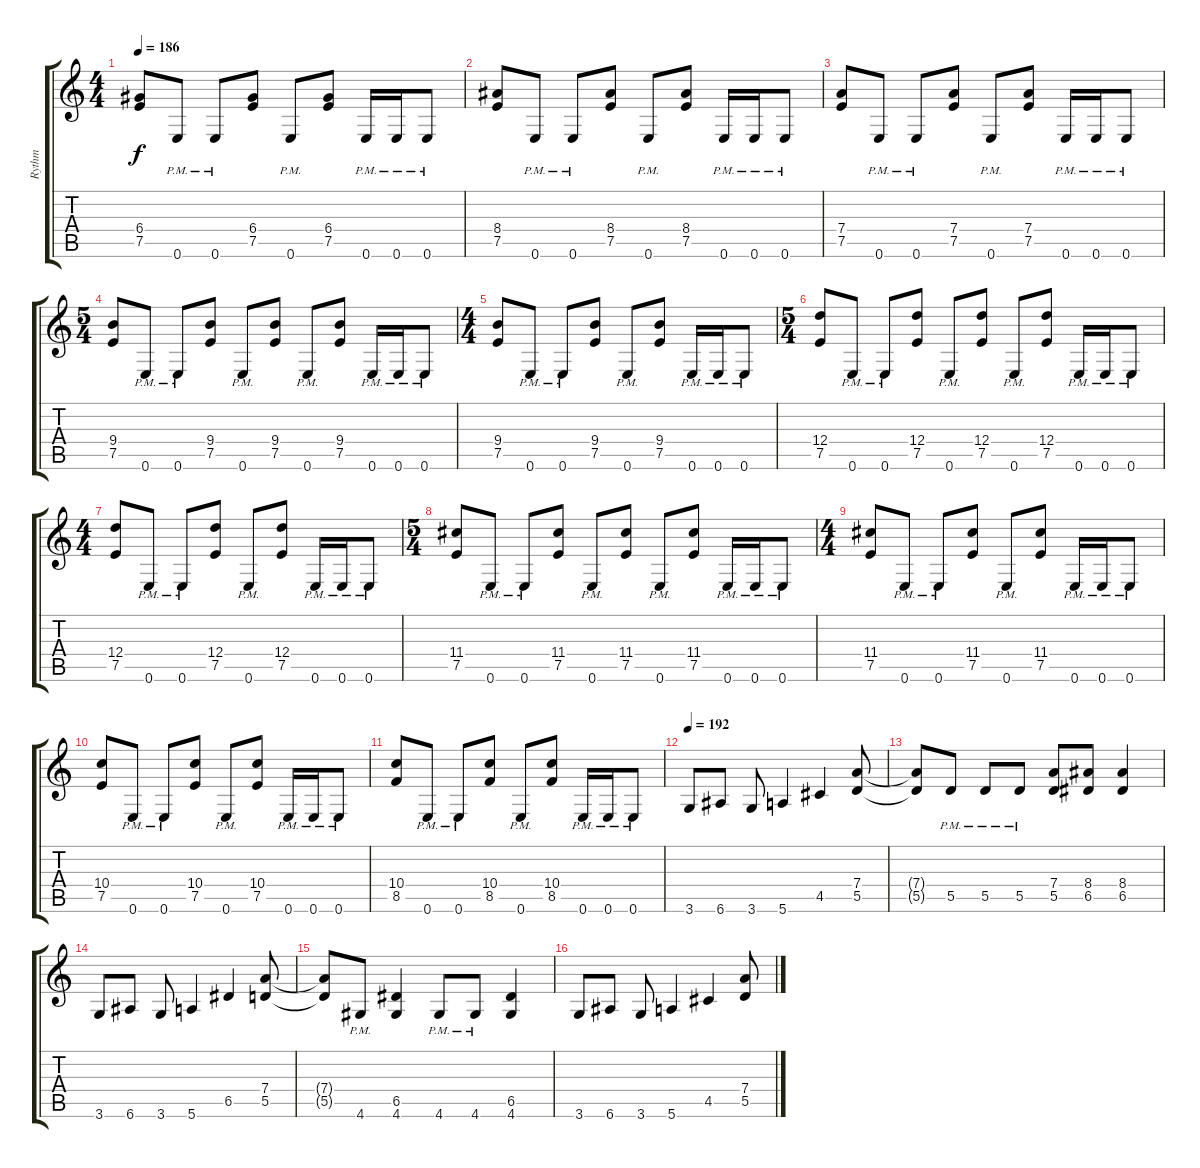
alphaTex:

\track ("Rythm" "Rythm") {instrument overdrivenguitar}
\staff {score tabs}
\tuning (E4 B3 G3 D3 A2 E2) {hide}
\ts (4 4)
\tempo 186
\clef g2
\ks c
(6.4 7.5).8{dy f} 0.6{pm}.8 0.6{pm}.8 (6.4 7.5).8 0.6{pm}.8 (6.4 7.5).8 0.6{pm}.16 0.6{pm}.16 0.6{pm}.8 |
(8.4 7.5).8 0.6{pm}.8 0.6{pm}.8 (8.4 7.5).8 0.6{pm}.8 (8.4 7.5).8 0.6{pm}.16 0.6{pm}.16 0.6{pm}.8 |
(7.4 7.5).8 0.6{pm}.8 0.6{pm}.8 (7.4 7.5).8 0.6{pm}.8 (7.4 7.5).8 0.6{pm}.16 0.6{pm}.16 0.6{pm}.8 |
\ts (5 4)
(9.4 7.5).8 0.6{pm}.8 0.6{pm}.8 (9.4 7.5).8 0.6{pm}.8 (9.4 7.5).8 0.6{pm}.8 (9.4 7.5).8 0.6{pm}.16 0.6{pm}.16 0.6{pm}.8 |
\ts (4 4)
(9.4 7.5).8 0.6{pm}.8 0.6{pm}.8 (9.4 7.5).8 0.6{pm}.8 (9.4 7.5).8 0.6{pm}.16 0.6{pm}.16 0.6{pm}.8 |
\ts (5 4)
(12.4 7.5).8 0.6{pm}.8 0.6{pm}.8 (12.4 7.5).8 0.6{pm}.8 (12.4 7.5).8 0.6{pm}.8 (12.4 7.5).8 0.6{pm}.16 0.6{pm}.16 0.6{pm}.8 |
\ts (4 4)
(12.4 7.5).8 0.6{pm}.8 0.6{pm}.8 (12.4 7.5).8 0.6{pm}.8 (12.4 7.5).8 0.6{pm}.16 0.6{pm}.16 0.6{pm}.8 |
\ts (5 4)
(11.4 7.5).8 0.6{pm}.8 0.6{pm}.8 (11.4 7.5).8 0.6{pm}.8 (11.4 7.5).8 0.6{pm}.8 (11.4 7.5).8 0.6{pm}.16 0.6{pm}.16 0.6{pm}.8 |
\ts (4 4)
(11.4 7.5).8 0.6{pm}.8 0.6{pm}.8 (11.4 7.5).8 0.6{pm}.8 (11.4 7.5).8 0.6{pm}.16 0.6{pm}.16 0.6{pm}.8 |
(10.4 7.5).8 0.6{pm}.8 0.6{pm}.8 (10.4 7.5).8 0.6{pm}.8 (10.4 7.5).8 0.6{pm}.16 0.6{pm}.16 0.6{pm}.8 |
(10.4 8.5).8 0.6{pm}.8 0.6{pm}.8 (10.4 8.5).8 0.6{pm}.8 (10.4 8.5).8 0.6{pm}.16 0.6{pm}.16 0.6{pm}.8 |
\tempo 192
3.6.8 6.6.8 3.6.8 5.6.4 4.5.4 (7.4 5.5).8 |
(7.4{t} 5.5{t}).8 5.5{pm}.8 5.5{pm}.8 5.5{pm}.8 (7.4 5.5).8 (8.4 6.5).8 (8.4 6.5).4 |
3.6.8 6.6.8 3.6.8 5.6.4 6.5.4 (7.4 5.5).8 |
(7.4{t} 5.5{t}).8 4.6{pm}.8 (6.5 4.6).4 4.6{pm}.8 4.6{pm}.8 (6.5 4.6).4 |
3.6.8 6.6.8 3.6.8 5.6.4 4.5.4 (7.4 5.5).8
